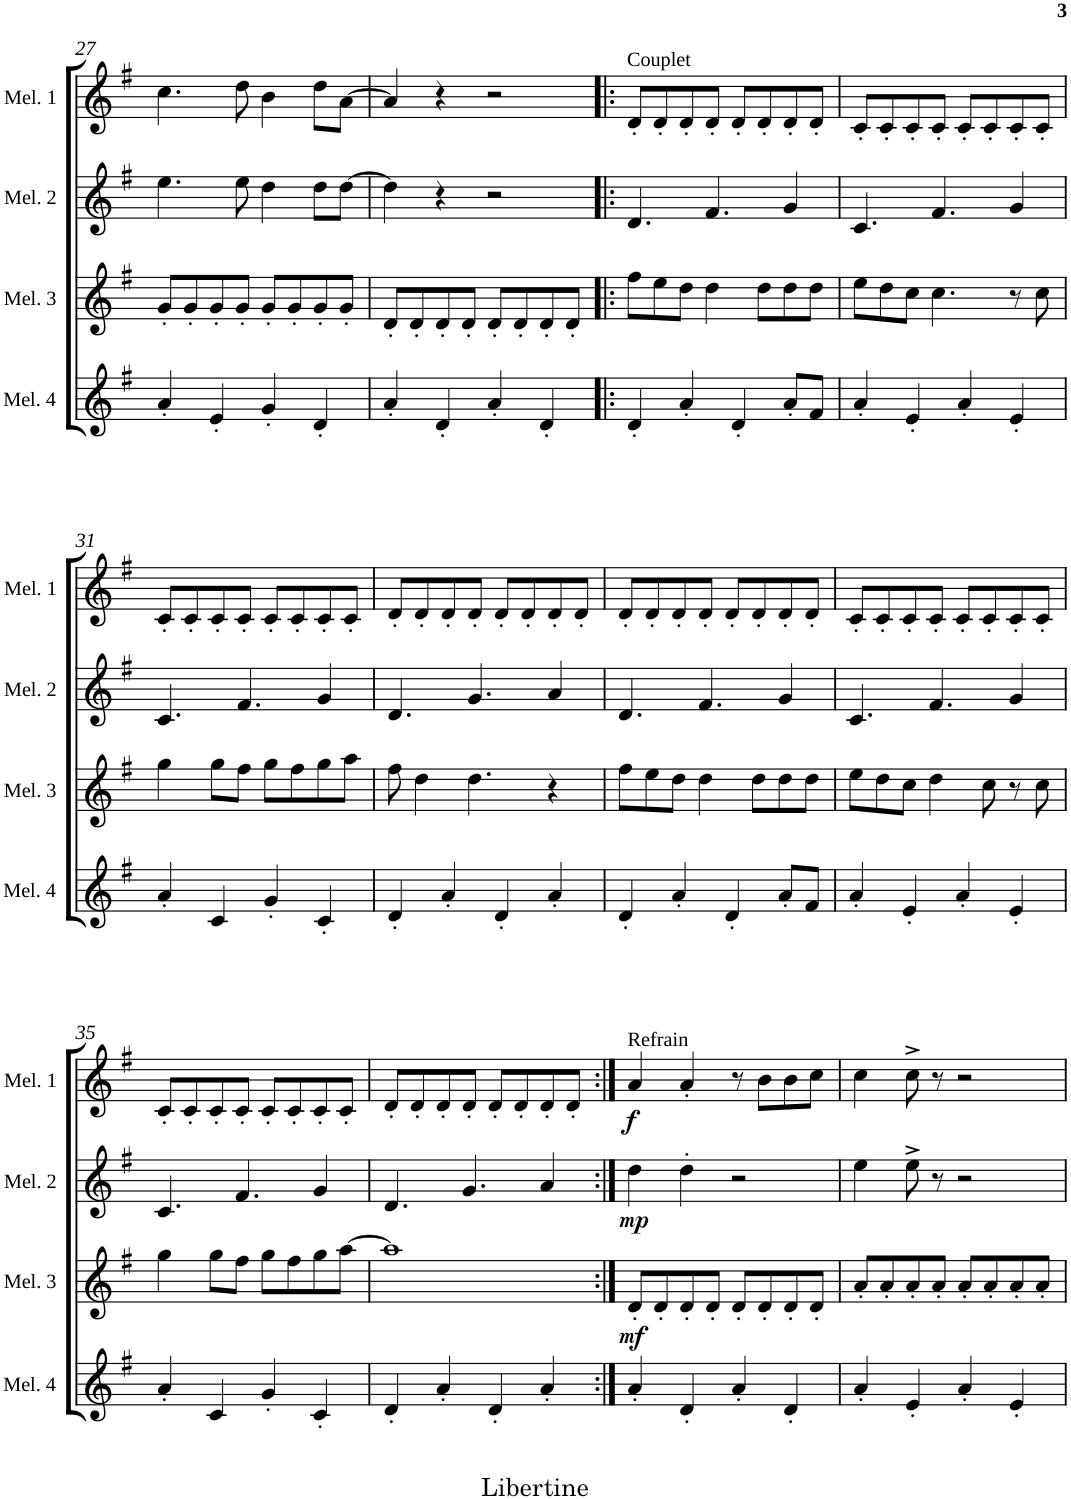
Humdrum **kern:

**kern	**kern	**dynam	**kern	**dynam	**kern	**dynam
*part4	*part3	*part3	*part2	*part2	*part1	*part1
*staff4	*staff3	*staff3	*staff2	*staff2	*staff1	*staff1
*I"Melodica 4	*I"Melodica 3	*	*I"Melodica 2	*	*I"Melodica 1	*
*I'Mel. 4	*I'Mel. 3	*	*I'Mel. 2	*	*I'Mel. 1	*
!!LO:PB:g=z
*clefG2	*clefG2	*	*clefG2	*	*clefG2	*
*k[f#]	*k[f#]	*	*k[f#]	*	*k[f#]	*
*G:	*G:	*	*G:	*	*G:	*
*M4/4	*M4/4	*	*M4/4	*	*M4/4	*
=27	=27	=27	=27	=27	=27	=27
4a'</	8g'</L	.	4.ee\	.	4.cc\	.
.	8g'</	.	.	.	.	.
4e'</	8g'</	.	.	.	.	.
.	8g'</J	.	8ee\	.	8dd\	.
4g'</	8g'</L	.	4dd\	.	4b\	.
.	8g'</	.	.	.	.	.
4d'</	8g'</	.	8dd\L	.	8dd\L	.
.	8g'</J	.	[8dd\J	.	[8a\J	.
=28	=28	=28	=28	=28	=28	=28
4a'</	8d'</L	.	4dd\]	.	4a/]	.
.	8d'</	.	.	.	.	.
4d'</	8d'</	.	4r	.	4r	.
.	8d'</J	.	.	.	.	.
4a'</	8d'</L	.	2r	.	2r	.
.	8d'</	.	.	.	.	.
4d'</	8d'</	.	.	.	.	.
.	8d'</J	.	.	.	.	.
=29!|:	=29!|:	=29!|:	=29!|:	=29!|:	=29!|:	=29!|:
!	!	!	!	!	!LO:TX:a:t=Couplet	!
4d'</	8ff#\L	.	4.d/	.	8d'</L	.
.	8ee\	.	.	.	8d'</	.
4a'</	8dd\J	.	.	.	8d'</	.
.	4dd\	.	4.f#/	.	8d'</J	.
4d'</	.	.	.	.	8d'</L	.
.	8dd\L	.	.	.	8d'</	.
8a'</L	8dd\	.	4g/	.	8d'</	.
8f#/J	8dd\J	.	.	.	8d'</J	.
=30	=30	=30	=30	=30	=30	=30
4a'</	8ee\L	.	4.c/	.	8c'</L	.
.	8dd\	.	.	.	8c'</	.
4e'</	8cc\J	.	.	.	8c'</	.
.	4.cc\	.	4.f#/	.	8c'</J	.
4a'</	.	.	.	.	8c'</L	.
.	.	.	.	.	8c'</	.
4e'</	8r	.	4g/	.	8c'</	.
.	8cc\	.	.	.	8c'</J	.
!!LO:LB:g=z
=31	=31	=31	=31	=31	=31	=31
4a'</	4gg\	.	4.c/	.	8c'</L	.
.	.	.	.	.	8c'</	.
4c/	8gg\L	.	.	.	8c'</	.
.	8ff#\J	.	4.f#/	.	8c'</J	.
4g'</	8gg\L	.	.	.	8c'</L	.
.	8ff#\	.	.	.	8c'</	.
4c'</	8gg\	.	4g/	.	8c'</	.
.	8aa\J	.	.	.	8c'</J	.
=32	=32	=32	=32	=32	=32	=32
4d'</	8ff#\	.	4.d/	.	8d'</L	.
.	4dd\	.	.	.	8d'</	.
4a'</	.	.	.	.	8d'</	.
.	4.dd\	.	4.g/	.	8d'</J	.
4d'</	.	.	.	.	8d'</L	.
.	.	.	.	.	8d'</	.
4a'</	4r	.	4a/	.	8d'</	.
.	.	.	.	.	8d'</J	.
=33	=33	=33	=33	=33	=33	=33
4d'</	8ff#\L	.	4.d/	.	8d'</L	.
.	8ee\	.	.	.	8d'</	.
4a'</	8dd\J	.	.	.	8d'</	.
.	4dd\	.	4.f#/	.	8d'</J	.
4d'</	.	.	.	.	8d'</L	.
.	8dd\L	.	.	.	8d'</	.
8a'</L	8dd\	.	4g/	.	8d'</	.
8f#/J	8dd\J	.	.	.	8d'</J	.
=34	=34	=34	=34	=34	=34	=34
4a'</	8ee\L	.	4.c/	.	8c'</L	.
.	8dd\	.	.	.	8c'</	.
4e'</	8cc\J	.	.	.	8c'</	.
.	4dd\	.	4.f#/	.	8c'</J	.
4a'</	.	.	.	.	8c'</L	.
.	8cc\	.	.	.	8c'</	.
4e'</	8r	.	4g/	.	8c'</	.
.	8cc\	.	.	.	8c'</J	.
!!LO:LB:g=z
=35	=35	=35	=35	=35	=35	=35
4a'</	4gg\	.	4.c/	.	8c'</L	.
.	.	.	.	.	8c'</	.
4c/	8gg\L	.	.	.	8c'</	.
.	8ff#\J	.	4.f#/	.	8c'</J	.
4g'</	8gg\L	.	.	.	8c'</L	.
.	8ff#\	.	.	.	8c'</	.
4c'</	8gg\	.	4g/	.	8c'</	.
.	[8aa\J	.	.	.	8c'</J	.
=36	=36	=36	=36	=36	=36	=36
4d'</	1aa]	.	4.d/	.	8d'</L	.
.	.	.	.	.	8d'</	.
4a'</	.	.	.	.	8d'</	.
.	.	.	4.g/	.	8d'</J	.
4d'</	.	.	.	.	8d'</L	.
.	.	.	.	.	8d'</	.
4a'</	.	.	4a/	.	8d'</	.
.	.	.	.	.	8d'</J	.
=37:|!	=37:|!	=37:|!	=37:|!	=37:|!	=37:|!	=37:|!
!	!	!	!	!	!LO:TX:a:t=Refrain	!
!	!	!LO:DY:b	!	!LO:DY:b	!	!LO:DY:b
4a'</	8d'</L	mf	4dd\	mp	4a/	f
.	8d'</	.	.	.	.	.
4d'</	8d'</	.	4dd'>\	.	4a'</	.
.	8d'</J	.	.	.	.	.
4a'</	8d'</L	.	2r	.	8r	.
.	8d'</	.	.	.	8b\L	.
4d'</	8d'</	.	.	.	8b\	.
.	8d'</J	.	.	.	8cc\J	.
=38	=38	=38	=38	=38	=38	=38
4a'</	8a'</L	.	4ee\	.	4cc\	.
.	8a'</	.	.	.	.	.
4e'</	8a'</	.	8ee^>\	.	8cc^>\	.
.	8a'</J	.	8r	.	8r	.
4a'</	8a'</L	.	2r	.	2r	.
.	8a'</	.	.	.	.	.
4e'</	8a'</	.	.	.	.	.
.	8a'</J	.	.	.	.	.
=	=	=	=	=	=	=
*-	*-	*-	*-	*-	*-	*-
